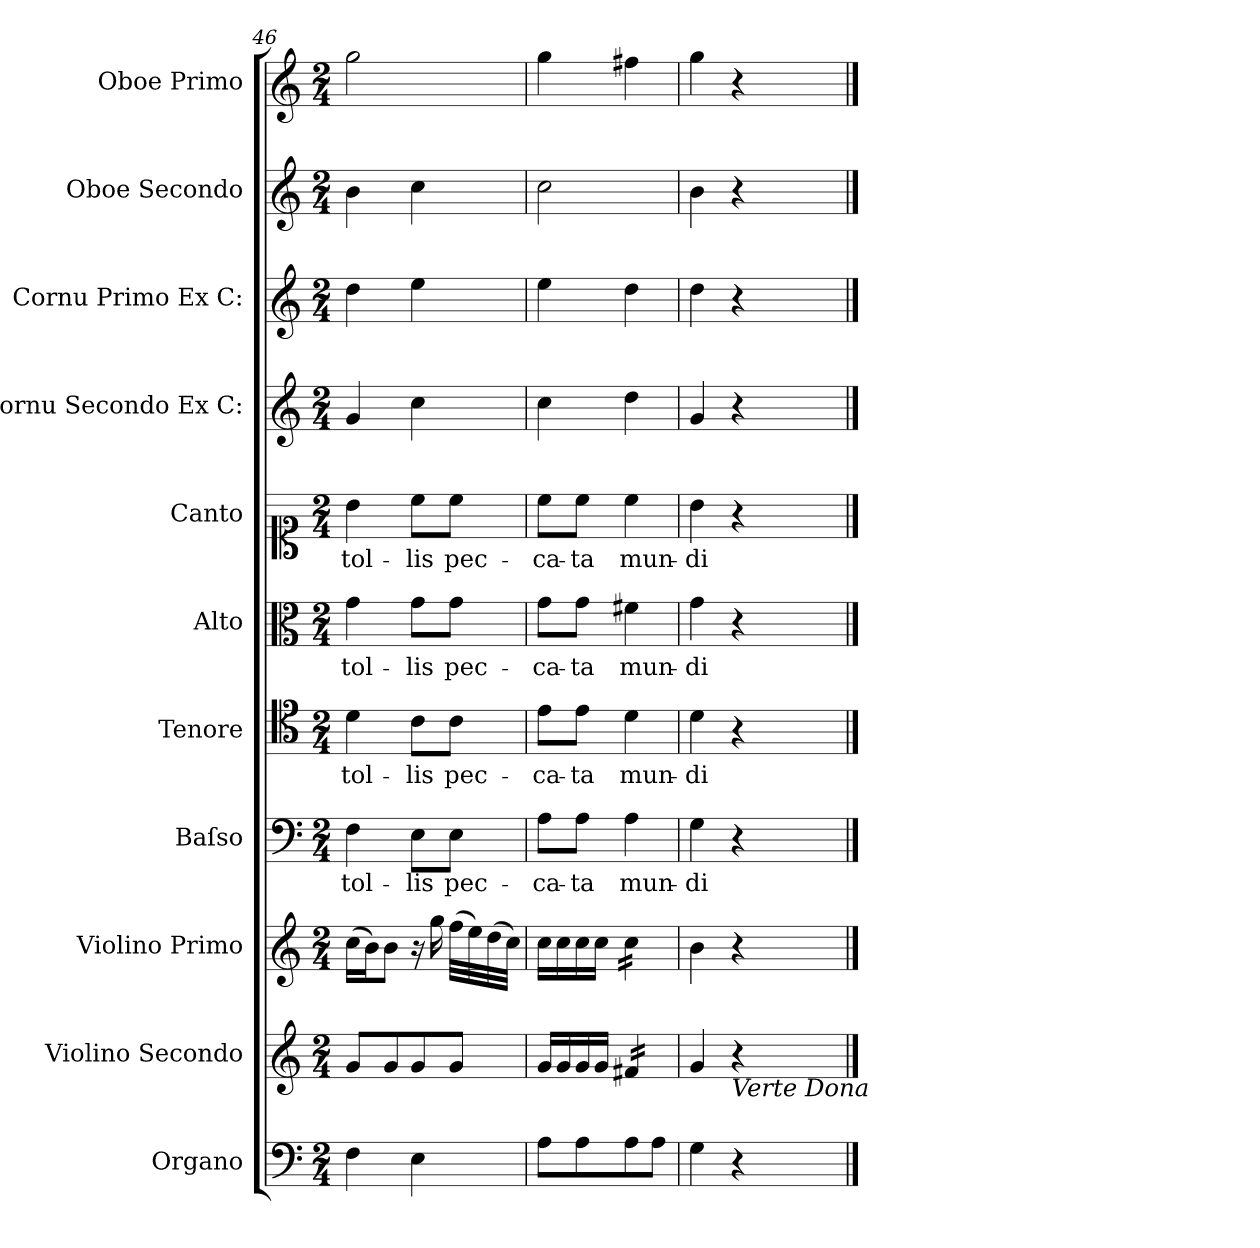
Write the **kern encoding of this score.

**kern	**kern	**kern	**kern	**text	**kern	**text	**kern	**text	**kern	**text	**kern	**kern	**kern	**kern
*part11	*part10	*part9	*part8	*part8	*part7	*part7	*part6	*part6	*part5	*part5	*part4	*part3	*part2	*part1
*staff11	*staff10	*staff9	*staff8	*staff8	*staff7	*staff7	*staff6	*staff6	*staff5	*staff5	*staff4	*staff3	*staff2	*staff1
*I"Organo	*I"Violino Secondo	*I"Violino Primo	*I"Baſso	*	*I"Tenore	*	*I"Alto	*	*I"Canto	*	*I"Cornu Secondo Ex C:	*I"Cornu Primo Ex C:	*I"Oboe Secondo	*I"Oboe Primo
*I'org	*I'vl 2	*I'vl 1	*I'B	*	*I'T	*	*I'A	*	*I'S	*	*I'cor 2 ex C	*I'cor 1 ex C	*I'ob 2	*I'ob 1
*clefF4	*clefG2	*clefG2	*clefF4	*	*clefC4	*	*clefC3	*	*clefC1	*	*clefG2	*clefG2	*clefG2	*clefG2
*k[]	*k[]	*k[]	*k[]	*	*k[]	*	*k[]	*	*k[]	*	*k[]	*k[]	*k[]	*k[]
*C:	*C:	*C:	*C:	*	*C:	*	*C:	*	*C:	*	*C:	*C:	*C:	*C:
*M2/4	*M2/4	*M2/4	*M2/4	*	*M2/4	*	*M2/4	*	*M2/4	*	*M2/4	*M2/4	*M2/4	*M2/4
=46	=46	=46	=46	=46	=46	=46	=46	=46	=46	=46	=46	=46	=46	=46
!	!	!	!	!	!	!LO:LY:i	!	!LO:LY:i	!	!LO:LY:i	!	!	!	!
4F\	8g/L	(16cc\LL	4F\	tol-	4d\	tol-	4g\	tol-	4b\	tol-	4g/	4dd\	4b\	2gg\
.	.	16b\J)	.	.	.	.	.	.	.	.	.	.	.	.
.	8g/	8b\J	.	.	.	.	.	.	.	.	.	.	.	.
!	!	!	!	!	!	!LO:LY:i	!	!LO:LY:i	!	!LO:LY:i	!	!	!	!
4E\	8g/	16r	8E\L	-lis	8c\L	-lis	8g\L	-lis	8cc\L	-lis	4cc\	4ee\	4cc\	.
.	.	16gg\	.	.	.	.	.	.	.	.	.	.	.	.
.	8g/J	(32ff\LLL	8E\J	pec-	8c\J	pec-	8g\J	pec-	8cc\J	pec-	.	.	.	.
.	.	32ee\)	.	.	.	.	.	.	.	.	.	.	.	.
.	.	(32dd\	.	.	.	.	.	.	.	.	.	.	.	.
.	.	32cc\JJJ)	.	.	.	.	.	.	.	.	.	.	.	.
=47	=47	=47	=47	=47	=47	=47	=47	=47	=47	=47	=47	=47	=47	=47
8A\L	16g/LL	16cc\LL	8A\L	-ca-	8e\L	-ca-	8g\L	-ca-	8cc\L	-ca-	4cc\	4ee\	2cc\	4gg\
.	16g/	16cc\	.	.	.	.	.	.	.	.	.	.	.	.
8A\	16g/	16cc\	8A\J	-ta	8e\J	-ta	8g\J	-ta	8cc\J	-ta	.	.	.	.
.	16g/JJ	16cc\JJ	.	.	.	.	.	.	.	.	.	.	.	.
*	*tremolo	*	*	*	*	*	*	*	*	*	*	*	*	*
*	*	*tremolo	*	*	*	*	*	*	*	*	*	*	*	*
8A\	16f#X/LL	16cc\LL	4A\	mun-	4d\	mun-	4f#X\	mun-	4cc\	mun-	4dd\	4dd\	.	4ff#X\
.	16f#X/	16cc\	.	.	.	.	.	.	.	.	.	.	.	.
8A\J	16f#X/	16cc\	.	.	.	.	.	.	.	.	.	.	.	.
.	16f#X/JJ	16cc\JJ	.	.	.	.	.	.	.	.	.	.	.	.
*	*	*Xtremolo	*	*	*	*	*	*	*	*	*	*	*	*
*	*Xtremolo	*	*	*	*	*	*	*	*	*	*	*	*	*
=48	=48	=48	=48	=48	=48	=48	=48	=48	=48	=48	=48	=48	=48	=48
4G\	4g/	4b\	4G\	-di	4d\	-di	4g\	-di	4b\	-di	4g/	4dd\	4b\	4gg\
!	!LO:TX:b:i:t=Verte Dona	!	!	!	!	!	!	!	!	!	!	!	!	!
4r	4r	4r	4r	.	4r	.	4r	.	4r	.	4r	4r	4r	4r
==	==	==	==	==	==	==	==	==	==	==	==	==	==	==
*-	*-	*-	*-	*-	*-	*-	*-	*-	*-	*-	*-	*-	*-	*-
